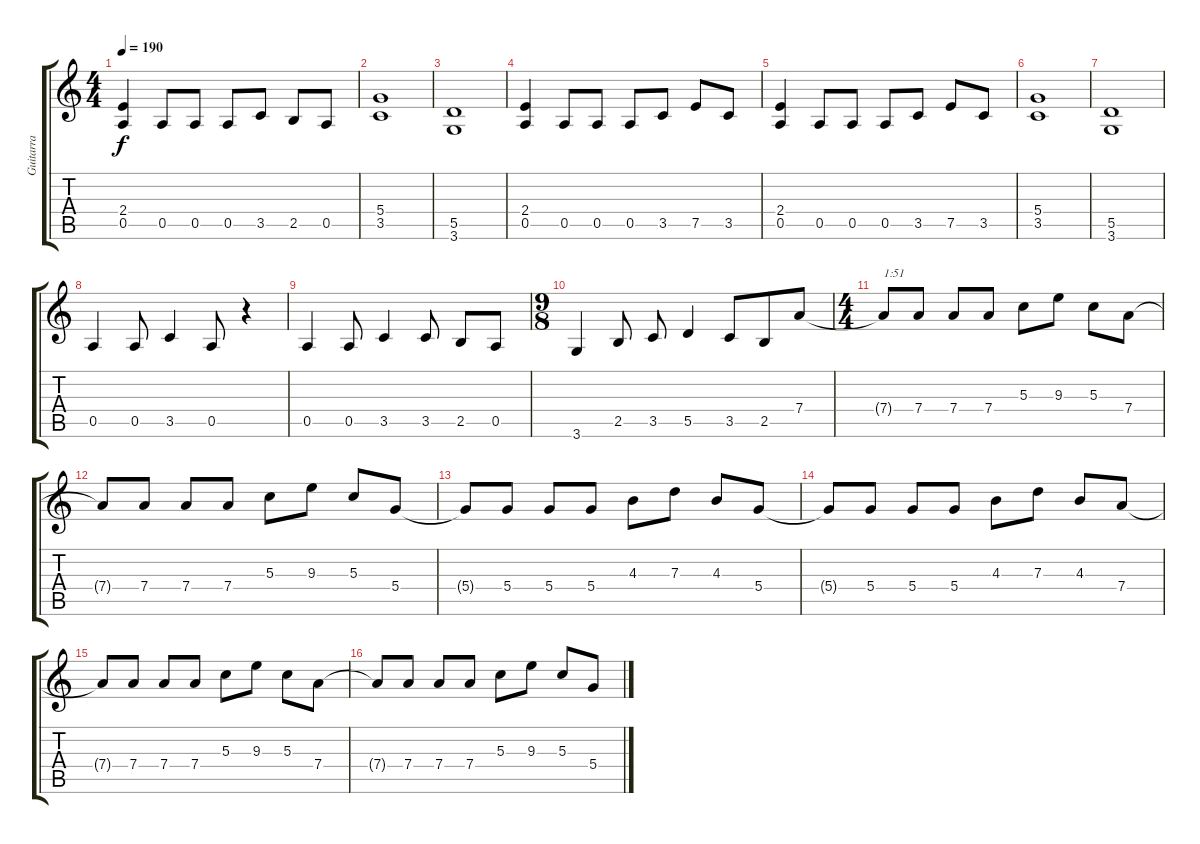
\track ("Guitarra" "Guitarra") {instrument distortionguitar}
\staff {score tabs}
\tuning (E4 B3 G3 D3 A2 E2) {hide}
\ts (4 4)
\tempo 190
\clef g2
\ks c
(2.4 0.5).4{dy f} 0.5.8 0.5.8 0.5.8 3.5.8 2.5.8 0.5.8 |
(5.4 3.5).1 |
(5.5 3.6).1 |
(2.4 0.5).4 0.5.8 0.5.8 0.5.8 3.5.8 7.5.8 3.5.8 |
(2.4 0.5).4 0.5.8 0.5.8 0.5.8 3.5.8 7.5.8 3.5.8 |
(5.4 3.5).1 |
(5.5 3.6).1 |
0.5.4 0.5.8 3.5.4 0.5.8 r.4 |
0.5.4 0.5.8 3.5.4 3.5.8 2.5.8 0.5.8 |
\ts (9 8)
3.6.4 2.5.8 3.5.8 5.5.4 3.5.8 2.5.8 7.4.8 |
\ts (4 4)
7.4{t}.8{txt "1:51"} 7.4.8 7.4.8 7.4.8 5.3.8 9.3.8 5.3.8 7.4.8 |
7.4{t}.8 7.4.8 7.4.8 7.4.8 5.3.8 9.3.8 5.3.8 5.4.8 |
5.4{t}.8 5.4.8 5.4.8 5.4.8 4.3.8 7.3.8 4.3.8 5.4.8 |
5.4{t}.8 5.4.8 5.4.8 5.4.8 4.3.8 7.3.8 4.3.8 7.4.8 |
7.4{t}.8 7.4.8 7.4.8 7.4.8 5.3.8 9.3.8 5.3.8 7.4.8 |
7.4{t}.8 7.4.8 7.4.8 7.4.8 5.3.8 9.3.8 5.3.8 5.4.8
